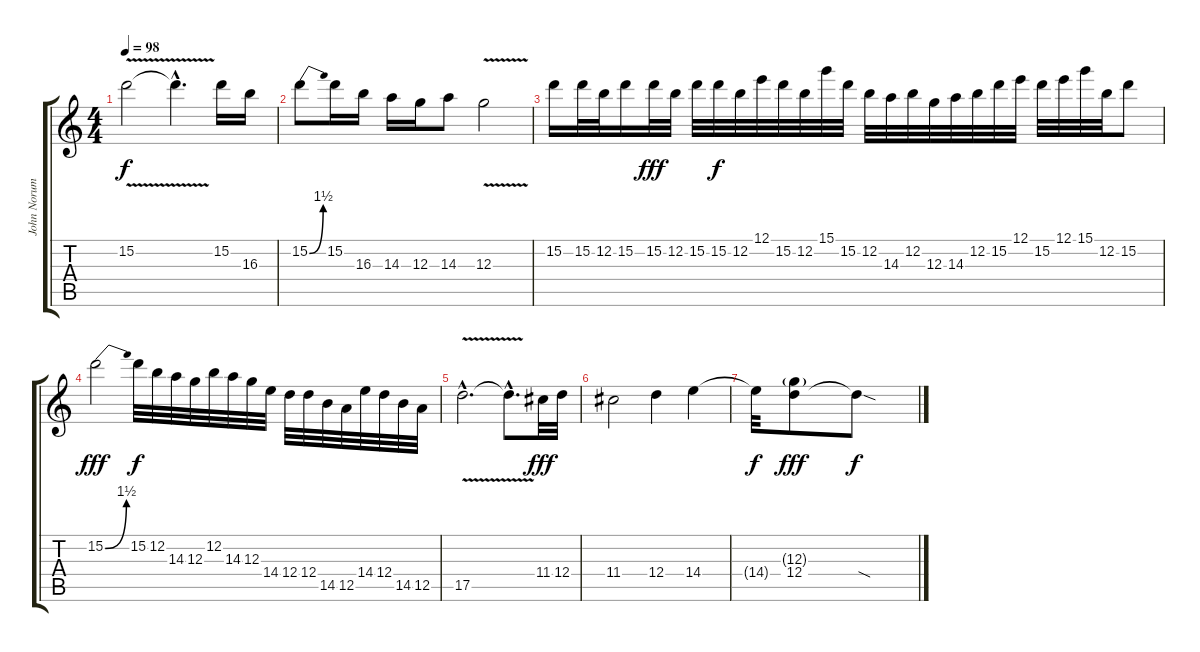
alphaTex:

\track ("John Norum" "John Norum") {instrument distortionguitar}
\staff {score tabs}
\tuning (E4 B3 G3 D3 A2 D2) {hide}
\ts (4 4)
\tempo 98
\clef g2
\ks c
15.2{v}.2{dy f} 15.2{hac t}.4{d} 15.2.16 16.3.16 |
15.2{be (bend 0 0 60 6)}.8 15.2.16 16.3.16 14.3.16 12.3.16 14.3.8 12.3{v}.2 |
15.2.16 15.2.32 12.2.32 15.2.16 15.2.32{dy fff} 12.2.32 15.2.32 15.2.32{dy f} 12.2.32 12.1.32 15.2.32 12.2.32 15.1.32 15.2.32 12.2.32 14.3.32 12.2.32 12.3.32 14.3.32 12.2.32 15.2.32 12.1.32 15.2.32 12.1.32 15.1.32 12.2.32 15.2.8 |
15.2{be (bend 0 0 60 6)}.2{dy fff} 15.2.32{dy f} 12.2.32 14.3.32 12.3.32 12.2.32 14.3.32 12.3.32 14.4.32 12.4.32 12.4.32 14.5.32 12.5.32 14.4.32 12.4.32 14.5.32 12.5.32 |
17.5{v hac}.2{d} 17.5{hac t}.8{d} 11.4.32{dy fff} 12.4.32 |
11.4.2 12.4.4 14.4.4 |
14.4{t}.32{dy f} (12.3{g} 12.4).8{dy fff} 12.4{sod t}.8{dy f}
